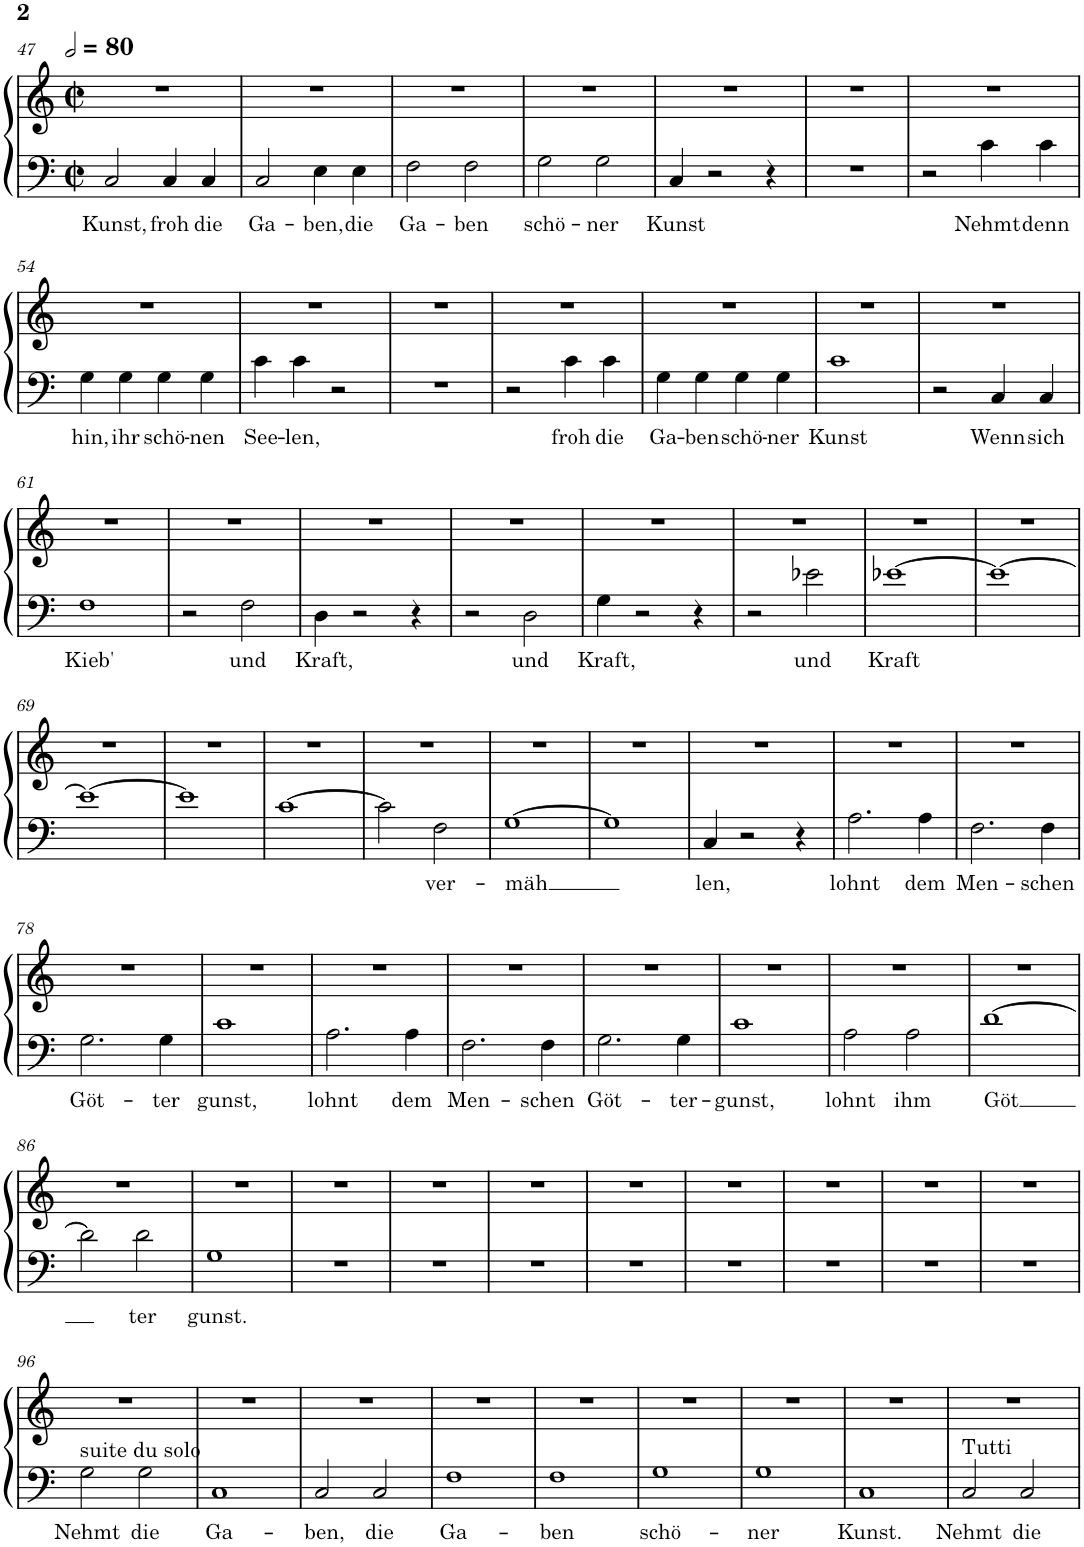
**kern	**text	**kern
*part1	*part1	*part1
*staff2	*staff2	*staff1
*I"Piano	*	*
*I'Pno.	*	*
!!LO:PB:g=z
*clefF4	*	*clefG2
*k[]	*	*k[]
*M2/2	*	*M2/2
*met(c|)	*	*met(c|)
*MM160	*	*MM160
=47	=47	=47
!	!LO:LY:b	!
2C/	Kunst,	1r
!	!LO:LY:b	!
4C/	froh	.
!	!LO:LY:b	!
4C/	die	.
=48	=48	=48
!	!LO:LY:b	!
2C/	Ga-	1r
!	!LO:LY:b	!
4E\	-ben,	.
!	!LO:LY:b	!
4E\	die	.
=49	=49	=49
!	!LO:LY:b	!
2F\	Ga-	1r
!	!LO:LY:b	!
2F\	-ben	.
=50	=50	=50
!	!LO:LY:b	!
2G\	schö-	1r
!	!LO:LY:b	!
2G\	-ner	.
=51	=51	=51
!	!LO:LY:b	!
4C/	Kunst	1r
2r	.	.
4r	.	.
=52	=52	=52
1r	.	1r
=53	=53	=53
2r	.	1r
!	!LO:LY:b	!
4c\	Nehmt	.
!	!LO:LY:b	!
4c\	denn	.
!!LO:LB:g=z
=54	=54	=54
!	!LO:LY:b	!
4G\	hin,	1r
!	!LO:LY:b	!
4G\	ihr	.
!	!LO:LY:b	!
4G\	schö-	.
!	!LO:LY:b	!
4G\	-nen	.
=55	=55	=55
!	!LO:LY:b	!
4c\	See-	1r
!	!LO:LY:b	!
4c\	-len,	.
2r	.	.
=56	=56	=56
1r	.	1r
=57	=57	=57
2r	.	1r
!	!LO:LY:b	!
4c\	froh	.
!	!LO:LY:b	!
4c\	die	.
=58	=58	=58
!	!LO:LY:b	!
4G\	Ga-	1r
!	!LO:LY:b	!
4G\	-ben	.
!	!LO:LY:b	!
4G\	schö-	.
!	!LO:LY:b	!
4G\	-ner	.
=59	=59	=59
!	!LO:LY:b	!
1c	Kunst	1r
=60	=60	=60
2r	.	1r
!	!LO:LY:b	!
4C/	Wenn	.
!	!LO:LY:b	!
4C/	sich	.
!!LO:LB:g=z
=61	=61	=61
!	!LO:LY:b	!
1F	Kieb'	1r
=62	=62	=62
2r	.	1r
!	!LO:LY:b	!
2F\	und	.
=63	=63	=63
!	!LO:LY:b	!
4D\	Kraft,	1r
2r	.	.
4r	.	.
=64	=64	=64
2r	.	1r
!	!LO:LY:b	!
2D\	und	.
=65	=65	=65
!	!LO:LY:b	!
4G\	Kraft,	1r
2r	.	.
4r	.	.
=66	=66	=66
2r	.	1r
!	!LO:LY:b	!
2e-X\	und	.
=67	=67	=67
!	!LO:LY:b	!
[1e-X	Kraft	1r
=68	=68	=68
1e-_	.	1r
!!LO:LB:g=z
=69	=69	=69
1e-_	.	1r
=70	=70	=70
1e-]	.	1r
=71	=71	=71
[1c	.	1r
=72	=72	=72
2c\]	.	1r
!	!LO:LY:b	!
2F\	ver-	.
=73	=73	=73
!	!LO:LY:b	!
[1G	-mäh	1r
=74	=74	=74
1G]	.	1r
=75	=75	=75
!	!LO:LY:b	!
4C/	len,	1r
2r	.	.
4r	.	.
=76	=76	=76
!	!LO:LY:b	!
2.A\	lohnt	1r
!	!LO:LY:b	!
4A\	dem	.
=77	=77	=77
!	!LO:LY:b	!
2.F\	Men-	1r
!	!LO:LY:b	!
4F\	-schen	.
!!LO:LB:g=z
=78	=78	=78
!	!LO:LY:b	!
2.G\	Göt-	1r
!	!LO:LY:b	!
4G\	-ter	.
=79	=79	=79
!	!LO:LY:b	!
1c	gunst,	1r
=80	=80	=80
!	!LO:LY:b	!
2.A\	lohnt	1r
!	!LO:LY:b	!
4A\	dem	.
=81	=81	=81
!	!LO:LY:b	!
2.F\	Men-	1r
!	!LO:LY:b	!
4F\	-schen	.
=82	=82	=82
!	!LO:LY:b	!
2.G\	Göt-	1r
!	!LO:LY:b	!
4G\	-ter-	.
=83	=83	=83
!	!LO:LY:b	!
1c	-gunst,	1r
=84	=84	=84
!	!LO:LY:b	!
2A\	lohnt	1r
!	!LO:LY:b	!
2A\	ihm	.
=85	=85	=85
!	!LO:LY:b	!
[1d	Göt	1r
!!LO:LB:g=z
=86	=86	=86
2d\]	.	1r
!	!LO:LY:b	!
2d\	ter	.
=87	=87	=87
!	!LO:LY:b	!
1G	gunst.	1r
=88	=88	=88
1r	.	1r
=89	=89	=89
1r	.	1r
=90	=90	=90
1r	.	1r
=91	=91	=91
1r	.	1r
=92	=92	=92
1r	.	1r
=93	=93	=93
1r	.	1r
=94	=94	=94
1r	.	1r
=95	=95	=95
1r	.	1r
!!LO:LB:g=z
=96	=96	=96
!LO:TX:a:t=suite du solo	!	!
!	!LO:LY:b	!
2G\	Nehmt	1r
!	!LO:LY:b	!
2G\	die	.
=97	=97	=97
!	!LO:LY:b	!
1C	Ga-	1r
=98	=98	=98
!	!LO:LY:b	!
2C/	-ben,	1r
!	!LO:LY:b	!
2C/	die	.
=99	=99	=99
!	!LO:LY:b	!
1F	Ga-	1r
=100	=100	=100
!	!LO:LY:b	!
1F	-ben	1r
=101	=101	=101
!	!LO:LY:b	!
1G	schö-	1r
=102	=102	=102
!	!LO:LY:b	!
1G	-ner	1r
=103	=103	=103
!	!LO:LY:b	!
1C	Kunst.	1r
=104	=104	=104
!LO:TX:a:t=Tutti	!	!
!	!LO:LY:b	!
2C/	Nehmt	1r
!	!LO:LY:b	!
2C/	die	.
=	=	=
*-	*-	*-
